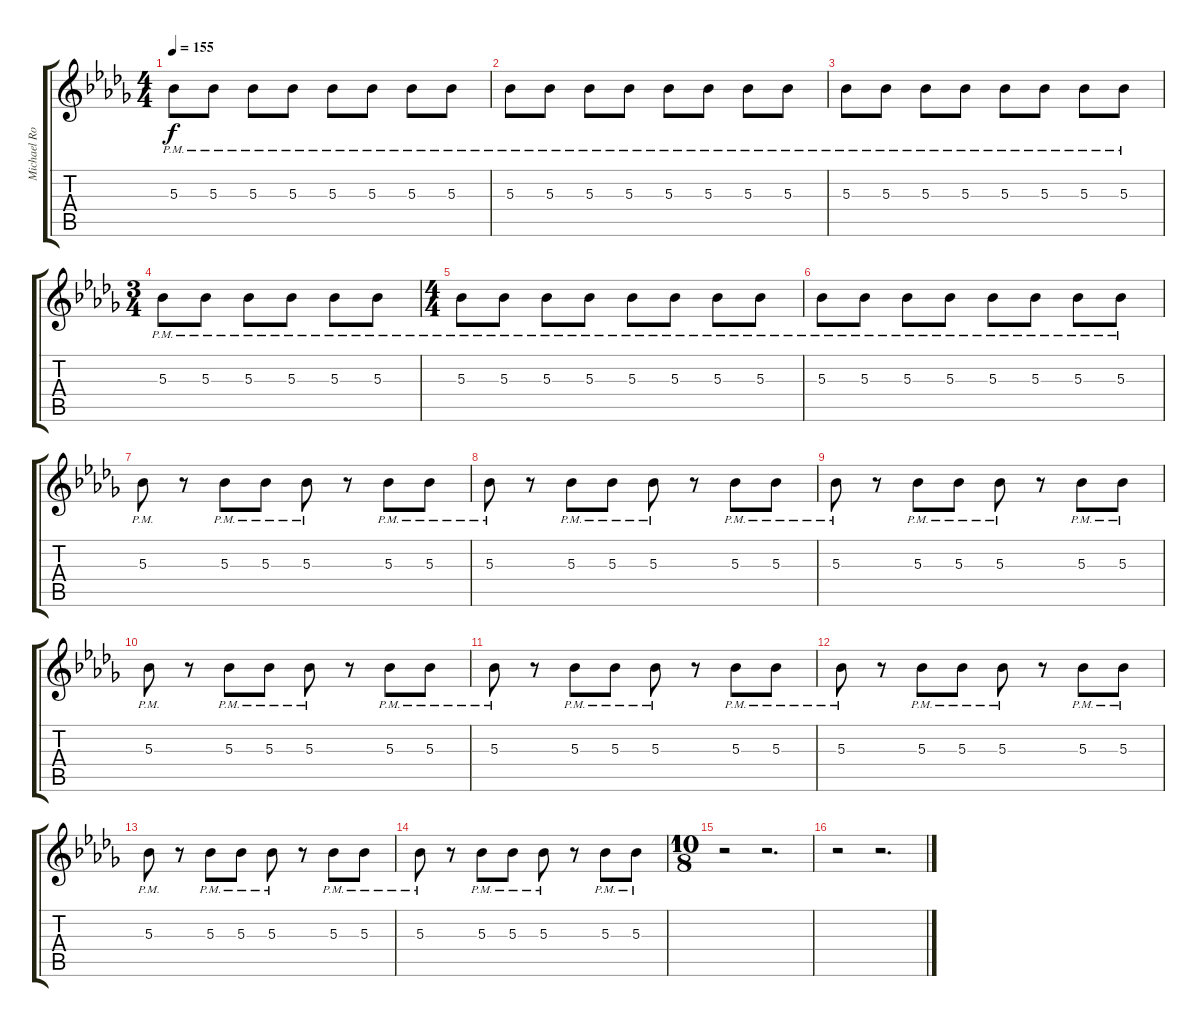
\track ("Michael Romeo Lft Gtr." "Michael Ro") {instrument distortionguitar}
\staff {score tabs}
\tuning (D4 A3 F3 C3 G2 D2) {hide}
\ts (4 4)
\tempo 155
\clef g2
\ks bbminor
5.3{pm}.8{dy f} 5.3{pm}.8 5.3{pm}.8 5.3{pm}.8 5.3{pm}.8 5.3{pm}.8 5.3{pm}.8 5.3{pm}.8 |
5.3{pm}.8 5.3{pm}.8 5.3{pm}.8 5.3{pm}.8 5.3{pm}.8 5.3{pm}.8 5.3{pm}.8 5.3{pm}.8 |
5.3{pm}.8 5.3{pm}.8 5.3{pm}.8 5.3{pm}.8 5.3{pm}.8 5.3{pm}.8 5.3{pm}.8 5.3{pm}.8 |
\ts (3 4)
5.3{pm}.8 5.3{pm}.8 5.3{pm}.8 5.3{pm}.8 5.3{pm}.8 5.3{pm}.8 |
\ts (4 4)
5.3{pm}.8 5.3{pm}.8 5.3{pm}.8 5.3{pm}.8 5.3{pm}.8 5.3{pm}.8 5.3{pm}.8 5.3{pm}.8 |
5.3{pm}.8 5.3{pm}.8 5.3{pm}.8 5.3{pm}.8 5.3{pm}.8 5.3{pm}.8 5.3{pm}.8 5.3{pm}.8 |
5.3{pm}.8 r.8 5.3{pm}.8 5.3{pm}.8 5.3{pm}.8 r.8 5.3{pm}.8 5.3{pm}.8 |
5.3{pm}.8 r.8 5.3{pm}.8 5.3{pm}.8 5.3{pm}.8 r.8 5.3{pm}.8 5.3{pm}.8 |
5.3{pm}.8 r.8 5.3{pm}.8 5.3{pm}.8 5.3{pm}.8 r.8 5.3{pm}.8 5.3{pm}.8 |
5.3{pm}.8 r.8 5.3{pm}.8 5.3{pm}.8 5.3{pm}.8 r.8 5.3{pm}.8 5.3{pm}.8 |
5.3{pm}.8 r.8 5.3{pm}.8 5.3{pm}.8 5.3{pm}.8 r.8 5.3{pm}.8 5.3{pm}.8 |
5.3{pm}.8 r.8 5.3{pm}.8 5.3{pm}.8 5.3{pm}.8 r.8 5.3{pm}.8 5.3{pm}.8 |
5.3{pm}.8 r.8 5.3{pm}.8 5.3{pm}.8 5.3{pm}.8 r.8 5.3{pm}.8 5.3{pm}.8 |
5.3{pm}.8 r.8 5.3{pm}.8 5.3{pm}.8 5.3{pm}.8 r.8 5.3{pm}.8 5.3{pm}.8 |
\ts (10 8)
r.2 r.2{d} |
r.2 r.2{d}
